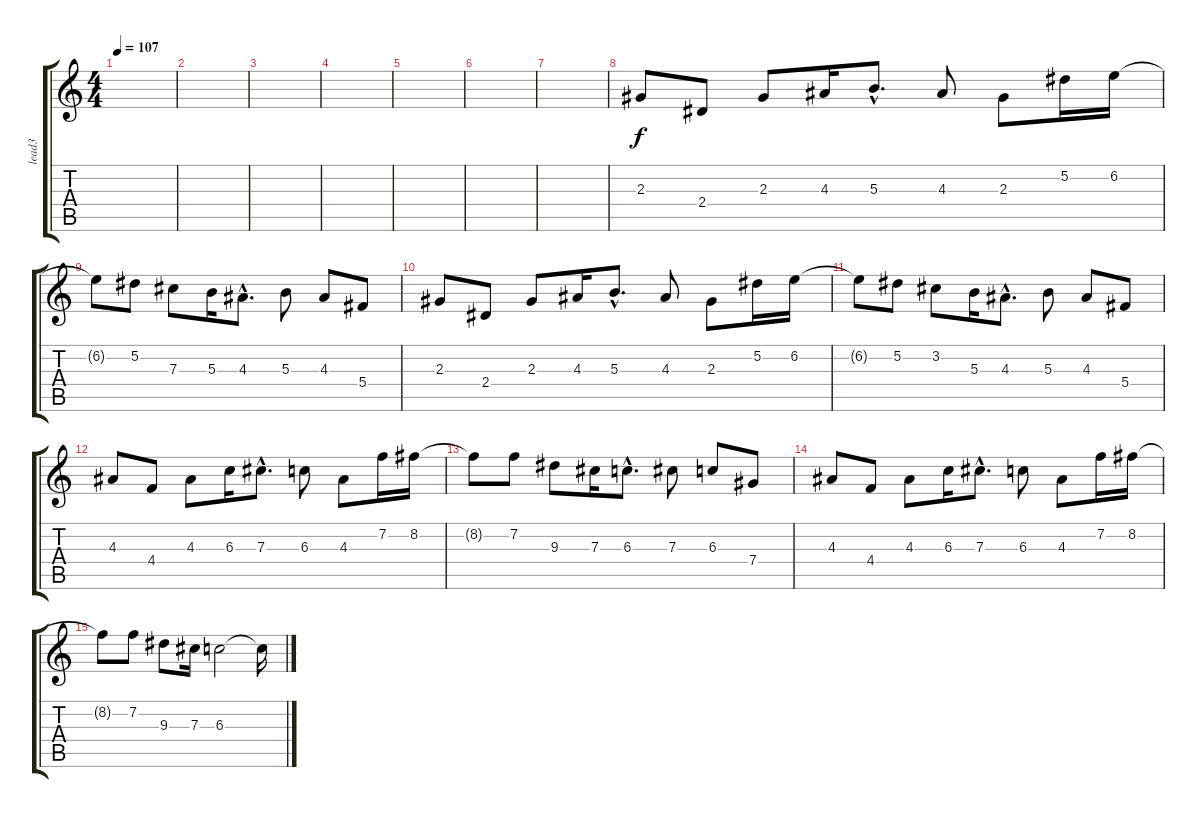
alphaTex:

\track ("lead3 " "lead3 ") {instrument overdrivenguitar}
\staff {score tabs}
\tuning (Eb4 Bb3 Gb3 Db3 Ab2 Eb2) {hide}
\ts (4 4)
\tempo 107
\clef g2
\ks c
|
|
|
|
|
|
|
2.3.8 2.4.8 2.3.8 4.3.16 5.3{hac}.8{d} 4.3.8 2.3.8 5.2.16 6.2.16 |
6.2{t}.8 5.2.8 7.3.8 5.3.16 4.3{hac}.8{d} 5.3.8 4.3.8 5.4.8 |
2.3.8 2.4.8 2.3.8 4.3.16 5.3{hac}.8{d} 4.3.8 2.3.8 5.2.16 6.2.16 |
6.2{t}.8 5.2.8 3.2.8 5.3.16 4.3{hac}.8{d} 5.3.8 4.3.8 5.4.8 |
4.3.8 4.4.8 4.3.8 6.3.16 7.3{hac}.8{d} 6.3.8 4.3.8 7.2.16 8.2.16 |
8.2{t}.8 7.2.8 9.3.8 7.3.16 6.3{hac}.8{d} 7.3.8 6.3.8 7.4.8 |
4.3.8 4.4.8 4.3.8 6.3.16 7.3{hac}.8{d} 6.3.8 4.3.8 7.2.16 8.2.16 |
8.2{t}.8 7.2.8 9.3.8 7.3.16 6.3.2 6.3{t}.16
